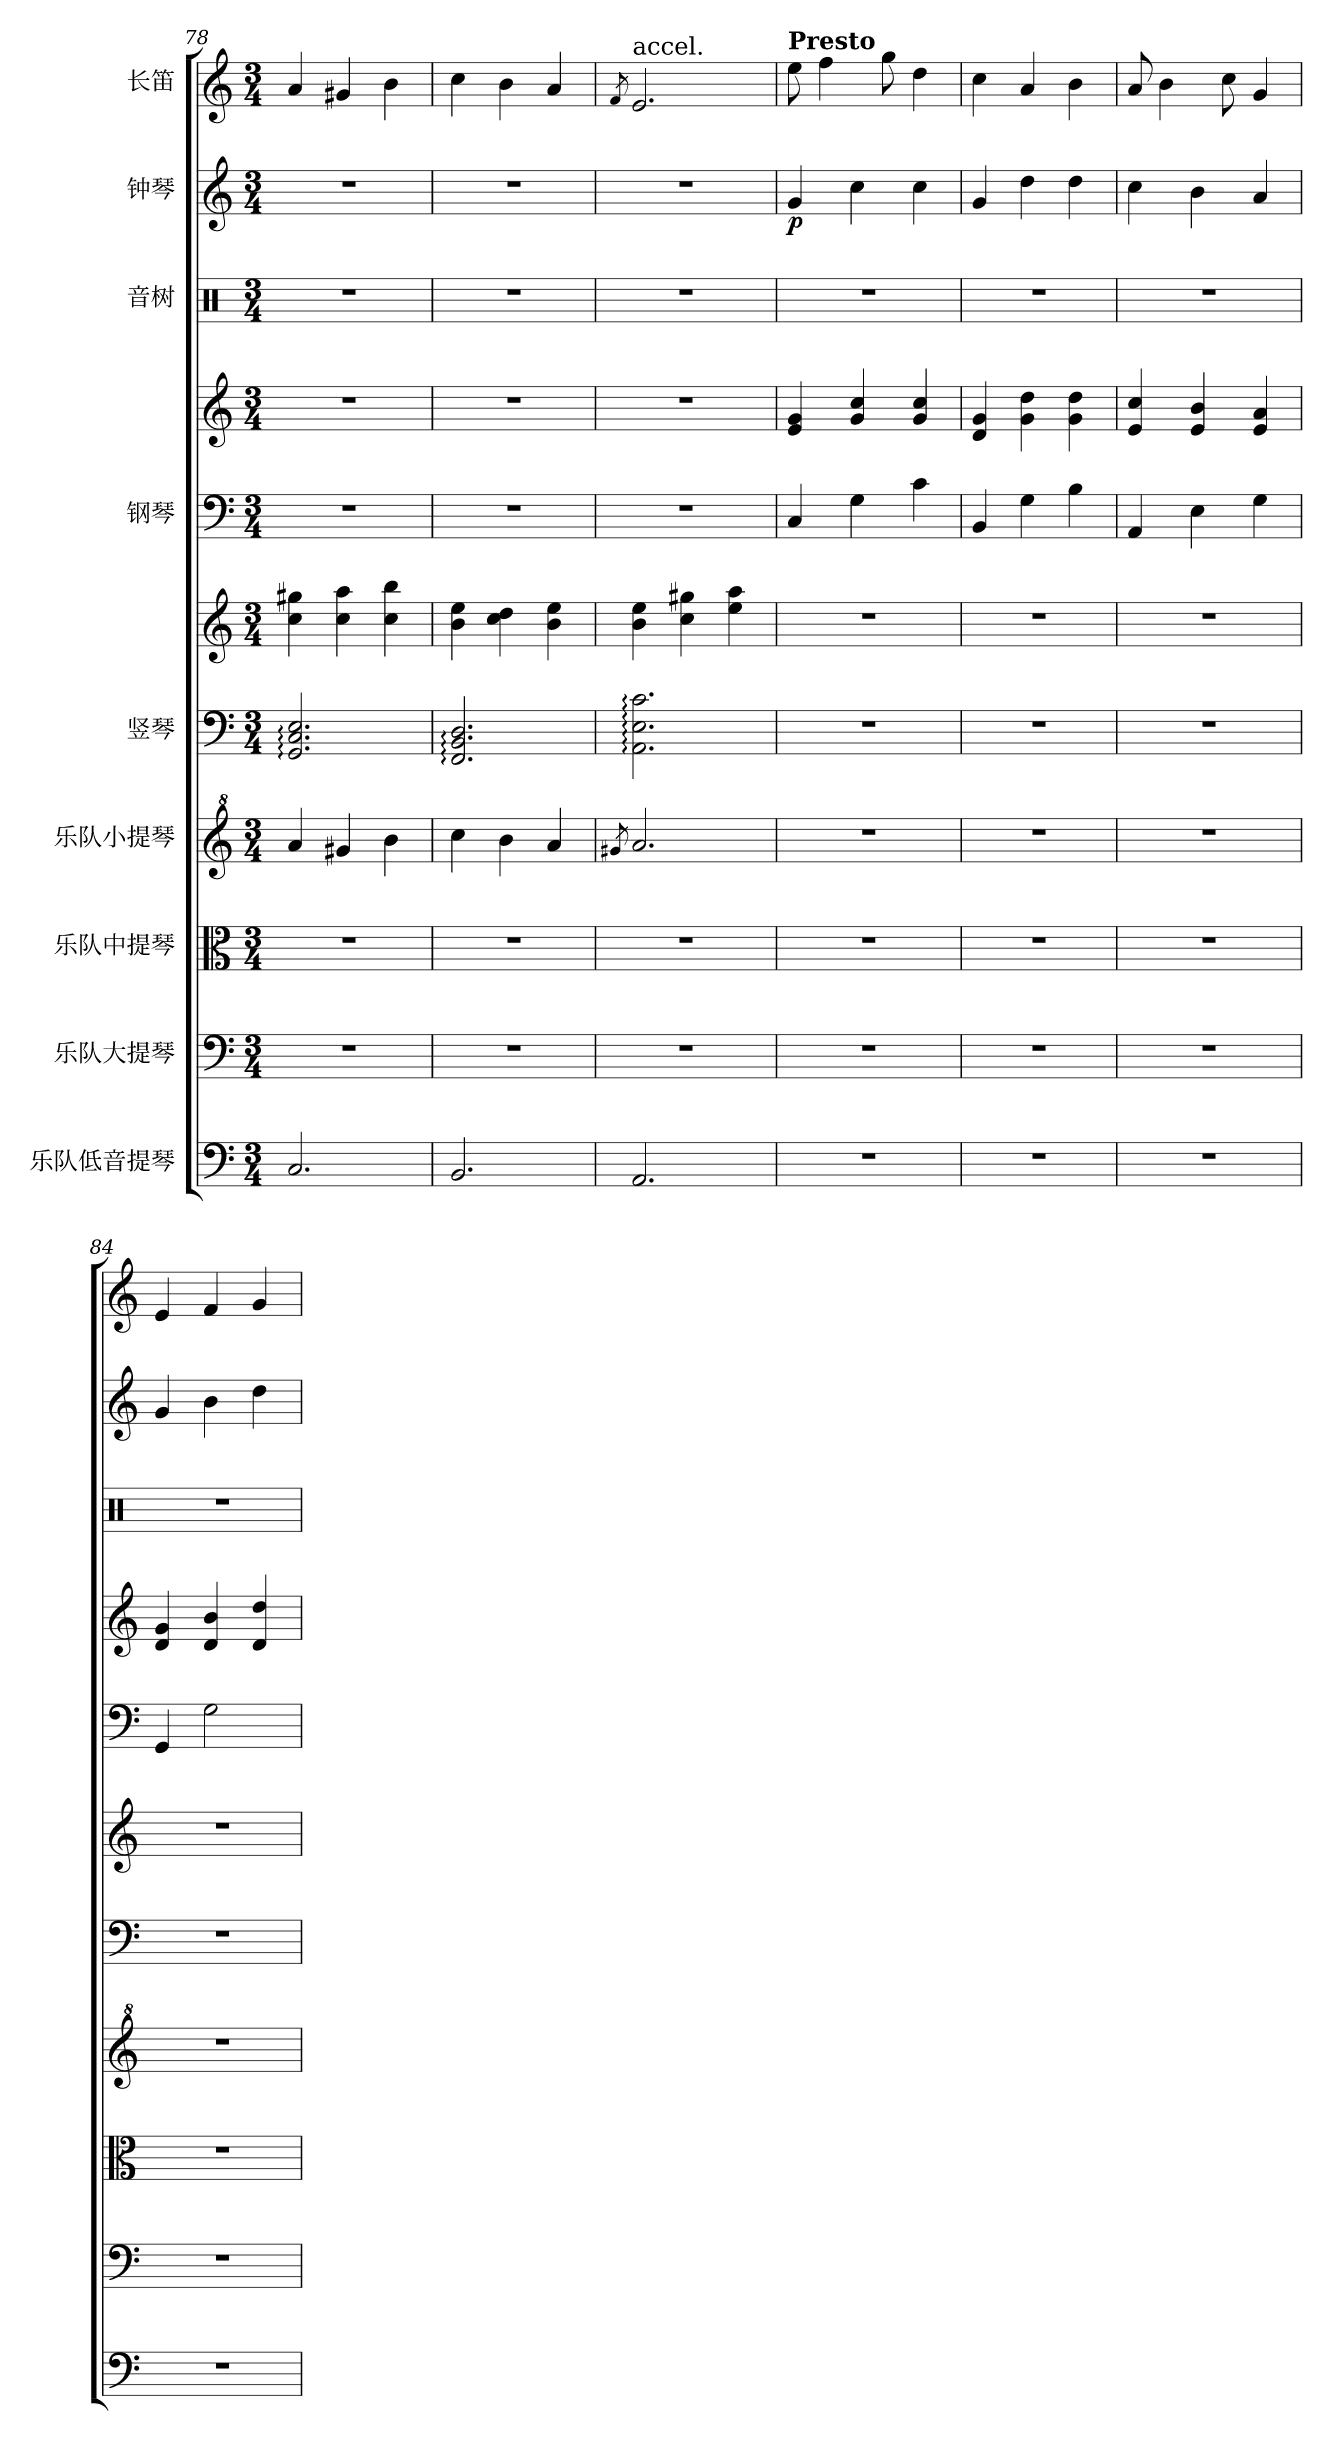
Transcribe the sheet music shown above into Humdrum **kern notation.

**kern	**kern	**kern	**kern	**kern	**kern	**kern	**kern	**kern	**kern	**dynam	**kern
*part9	*part8	*part7	*part6	*part5	*part5	*part4	*part4	*part3	*part2	*part2	*part1
*staff11	*staff10	*staff9	*staff8	*staff7	*staff6	*staff5	*staff4	*staff3	*staff2	*staff2	*staff1
*I"乐队低音提琴	*I"乐队大提琴	*I"乐队中提琴	*I"乐队小提琴	*I"竖琴	*	*I"钢琴	*	*I"音树	*I"钟琴	*	*I"长笛
*clefF4	*clefF4	*clefC3	*clefG^2	*clefF4	*clefG2	*clefF4	*clefG2	*clefX	*clefG2	*	*clefG2
*ITrd7c12	*	*	*	*	*	*	*	*	*ITrd-14c-24	*	*
*k[]	*k[]	*k[]	*k[]	*k[]	*k[]	*k[]	*k[]	*k[]	*k[]	*	*k[]
*M3/4	*M3/4	*M3/4	*M3/4	*M3/4	*M3/4	*M3/4	*M3/4	*M3/4	*M3/4	*	*M3/4
=78	=78	=78	=78	=78	=78	=78	=78	=78	=78	=78	=78
2.CC/	2.r	2.r	4aa/	2.GG/: 2.C/: 2.E/:	4cc\ 4gg#X\	2.r	2.r	2.r	2.r	.	4a/
.	.	.	4gg#X/	.	4cc\ 4aa\	.	.	.	.	.	4g#X/
.	.	.	4bb\	.	4cc\ 4bb\	.	.	.	.	.	4b\
=79	=79	=79	=79	=79	=79	=79	=79	=79	=79	=79	=79
2.BBB/	2.r	2.r	4ccc\	2.FF/: 2.BB/: 2.D/:	4b\ 4ee\	2.r	2.r	2.r	2.r	.	4cc\
.	.	.	4bb\	.	4cc\ 4dd\	.	.	.	.	.	4b\
.	.	.	4aa/	.	4b\ 4ee\	.	.	.	.	.	4a/
=80	=80	=80	=80	=80	=80	=80	=80	=80	=80	=80	=80
.	.	.	8qgg#X/	.	.	.	.	.	.	.	8qf/
!	!	!	!	!	!	!	!	!	!	!	!LO:TX:a:t=accel.
2.AAA/	2.r	2.r	2.aa/	2.AA\: 2.E\: 2.c\:	4b\ 4ee\	2.r	2.r	2.r	2.r	.	2.e/
.	.	.	.	.	4cc\ 4gg#X\	.	.	.	.	.	.
.	.	.	.	.	4ee\ 4aa\	.	.	.	.	.	.
=81	=81	=81	=81	=81	=81	=81	=81	=81	=81	=81	=81
!	!	!	!	!	!	!	!	!	!	!	!LO:TX:a:B:t=Presto
!	!	!	!	!	!	!	!	!	!	!LO:DY:b	!
2.r	2.r	2.r	2.r	2.r	2.r	4C/	4e/ 4g/	2.r	4ggg/	p	8ee\
.	.	.	.	.	.	.	.	.	.	.	4ff\
.	.	.	.	.	.	4G\	4g/ 4cc/	.	4cccc\	.	.
.	.	.	.	.	.	.	.	.	.	.	8gg\
.	.	.	.	.	.	4c\	4g/ 4cc/	.	4cccc\	.	4dd\
=82	=82	=82	=82	=82	=82	=82	=82	=82	=82	=82	=82
2.r	2.r	2.r	2.r	2.r	2.r	4BB/	4d/ 4g/	2.r	4ggg/	.	4cc\
.	.	.	.	.	.	4G\	4g\ 4dd\	.	4dddd\	.	4a/
.	.	.	.	.	.	4B\	4g\ 4dd\	.	4dddd\	.	4b\
=83	=83	=83	=83	=83	=83	=83	=83	=83	=83	=83	=83
2.r	2.r	2.r	2.r	2.r	2.r	4AA/	4e/ 4cc/	2.r	4cccc\	.	8a/
.	.	.	.	.	.	.	.	.	.	.	4b\
.	.	.	.	.	.	4E\	4e/ 4b/	.	4bbb\	.	.
.	.	.	.	.	.	.	.	.	.	.	8cc\
.	.	.	.	.	.	4G\	4e/ 4a/	.	4aaa/	.	4g/
=84	=84	=84	=84	=84	=84	=84	=84	=84	=84	=84	=84
2.r	2.r	2.r	2.r	2.r	2.r	4GG/	4d/ 4g/	2.r	4ggg/	.	4e/
.	.	.	.	.	.	2G\	4d/ 4b/	.	4bbb\	.	4f/
.	.	.	.	.	.	.	4d/ 4dd/	.	4dddd\	.	4g/
=	=	=	=	=	=	=	=	=	=	=	=
*-	*-	*-	*-	*-	*-	*-	*-	*-	*-	*-	*-
